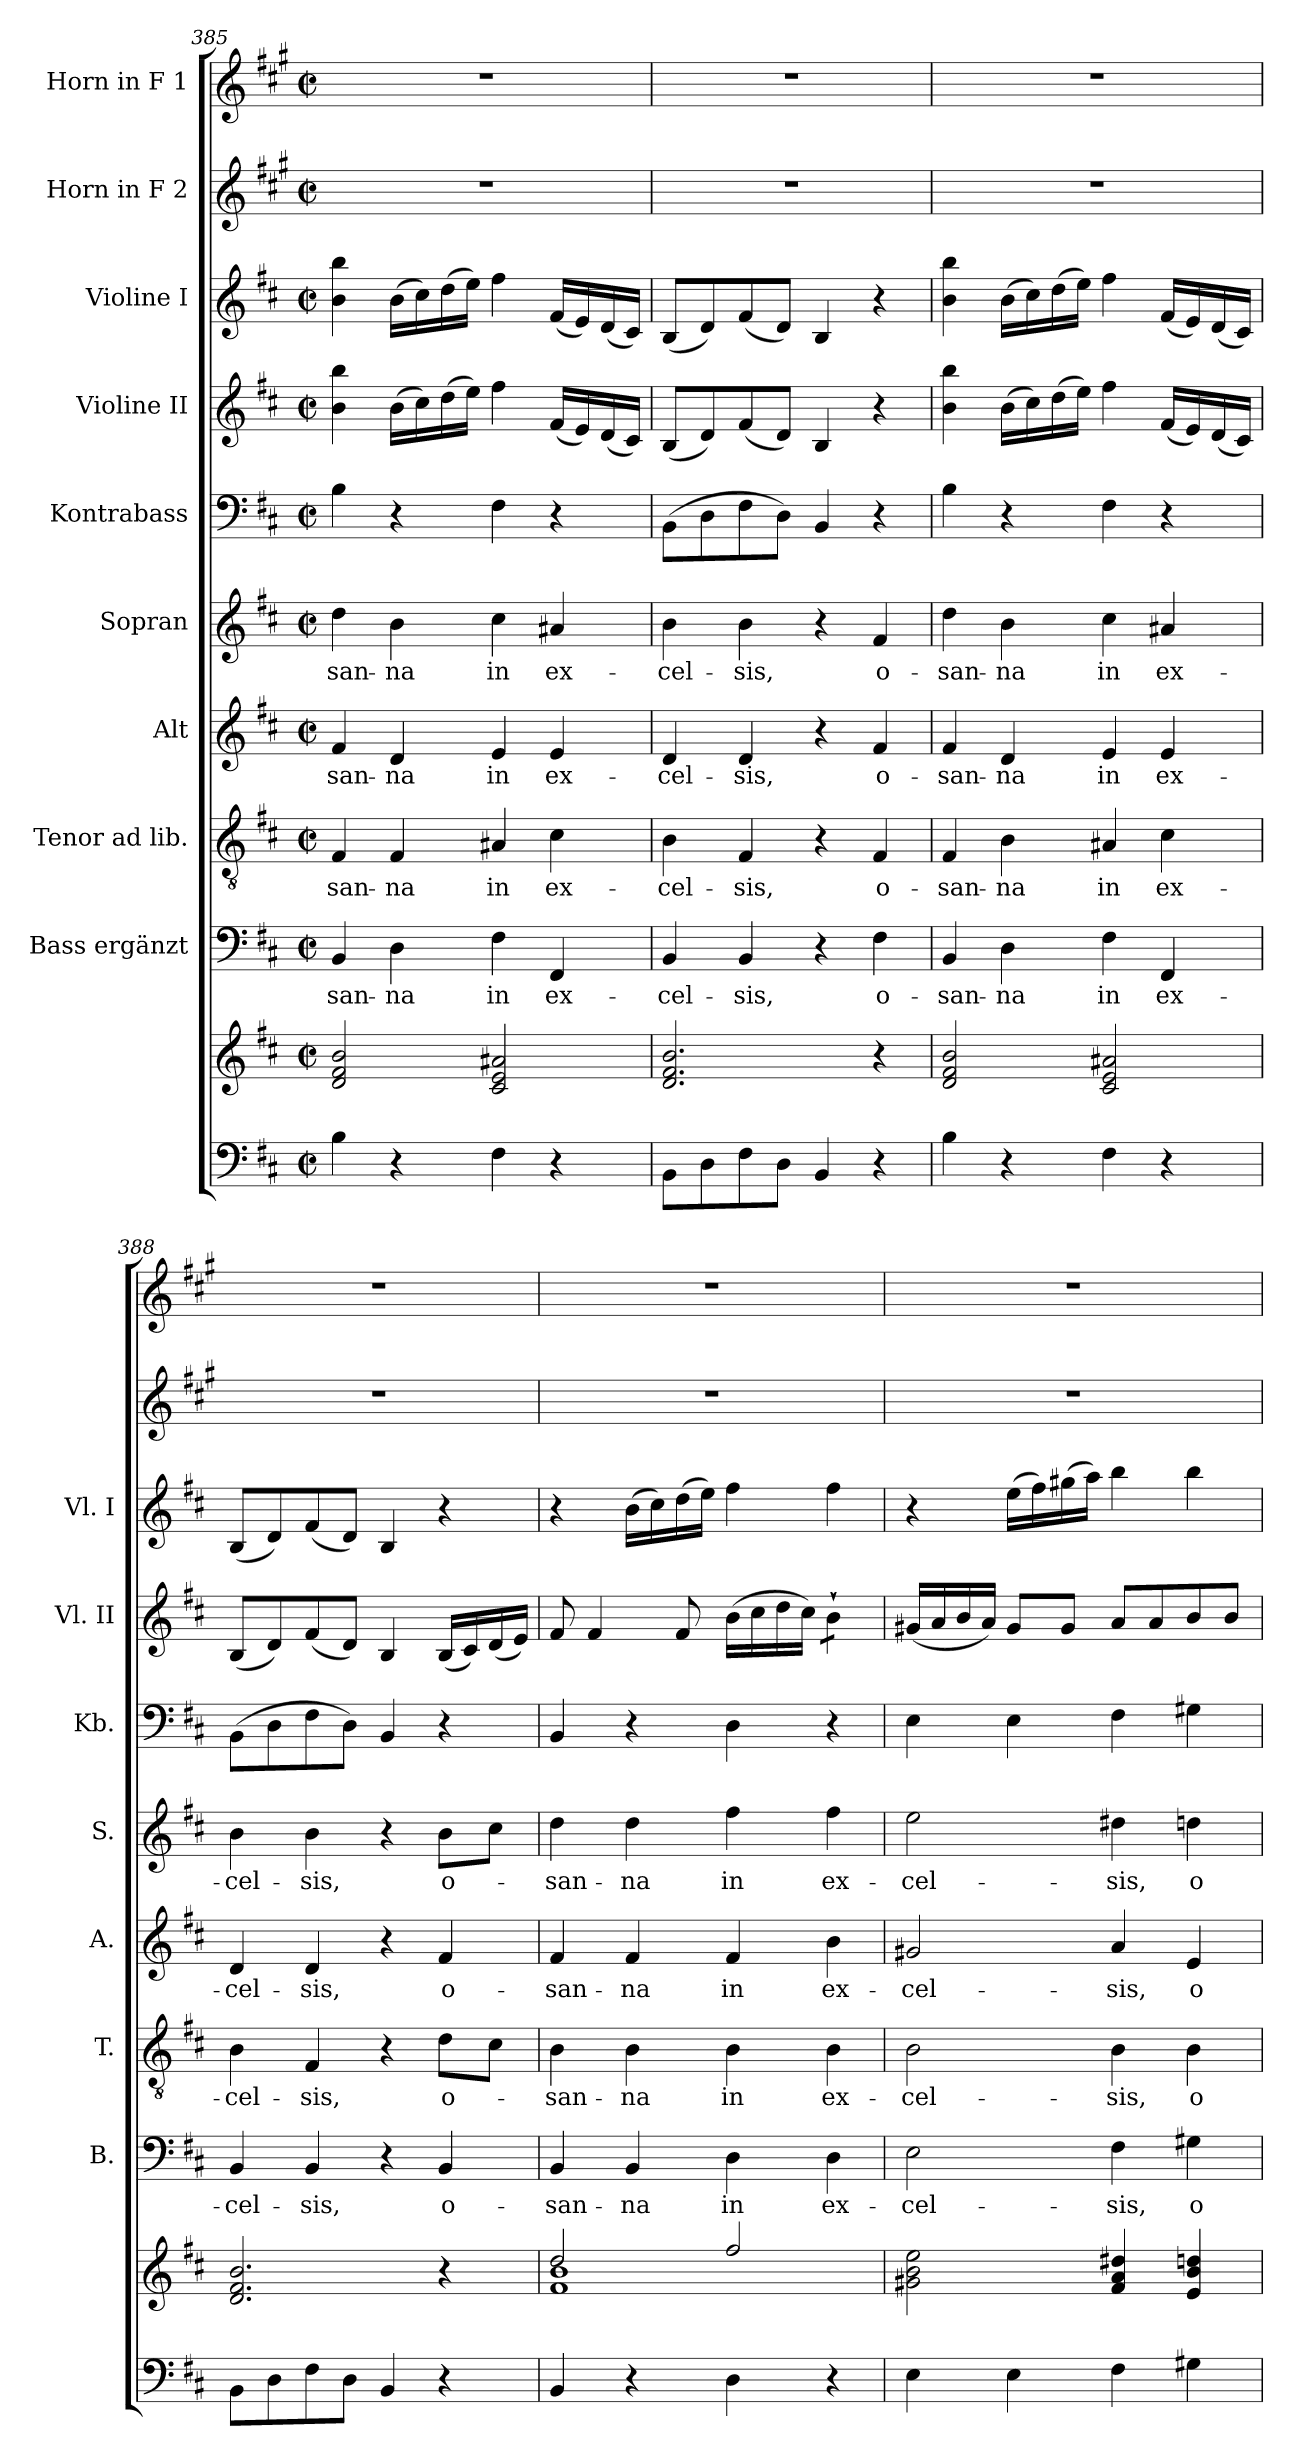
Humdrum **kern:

**kern	**kern	**kern	**text	**kern	**text	**kern	**text	**kern	**text	**kern	**kern	**kern	**kern	**kern
*part10	*part10	*part9	*part9	*part8	*part8	*part7	*part7	*part6	*part6	*part5	*part4	*part3	*part2	*part1
*staff11	*staff10	*staff9	*staff9	*staff8	*staff8	*staff7	*staff7	*staff6	*staff6	*staff5	*staff4	*staff3	*staff2	*staff1
*	*	*I"Bass ergänzt	*	*I"Tenor ad lib.	*	*I"Alt	*	*I"Sopran	*	*I"Kontrabass	*I"Violine II	*I"Violine I	*I"Horn in F 2	*I"Horn in F 1
*	*	*I'B.	*	*I'T.	*	*I'A.	*	*I'S.	*	*I'Kb.	*I'Vl. II	*I'Vl. I	*	*
*clefF4	*clefG2	*clefF4	*	*clefGv2	*	*clefG2	*	*clefG2	*	*clefF4	*clefG2	*clefG2	*clefG2	*clefG2
*	*	*	*	*	*	*	*	*	*	*ITrd7c12	*	*	*ITrd4c7	*ITrd4c7
*k[f#c#]	*k[f#c#]	*k[f#c#]	*	*k[f#c#]	*	*k[f#c#]	*	*k[f#c#]	*	*k[f#c#]	*k[f#c#]	*k[f#c#]	*k[f#c#]	*k[f#c#]
*D:	*D:	*D:	*	*D:	*	*D:	*	*D:	*	*D:	*D:	*D:	*D:	*D:
*M2/2	*M2/2	*M2/2	*	*M2/2	*	*M2/2	*	*M2/2	*	*M2/2	*M2/2	*M2/2	*M2/2	*M2/2
*met(c|)	*met(c|)	*met(c|)	*	*met(c|)	*	*met(c|)	*	*met(c|)	*	*met(c|)	*met(c|)	*met(c|)	*met(c|)	*met(c|)
=385	=385	=385	=385	=385	=385	=385	=385	=385	=385	=385	=385	=385	=385	=385
!	!	!	!LO:LY:b	!	!LO:LY:b	!	!LO:LY:b	!	!LO:LY:b	!	!	!	!	!
4B\	2d/ 2f#/ 2b/	4BB/	-san-	4F#/	-san-	4f#/	-san-	4dd\	-san-	4BB\	4b\ 4bb\	4b\ 4bb\	1r	1r
!	!	!	!LO:LY:b	!	!LO:LY:b	!	!LO:LY:b	!	!LO:LY:b	!	!	!	!	!
4r	.	4D\	-na	4F#/	-na	4d/	-na	4b\	-na	4r	(>16b\LL	(>16b\LL	.	.
.	.	.	.	.	.	.	.	.	.	.	16cc#\)	16cc#\)	.	.
.	.	.	.	.	.	.	.	.	.	.	(>16dd\	(>16dd\	.	.
.	.	.	.	.	.	.	.	.	.	.	16ee\JJ)	16ee\JJ)	.	.
!	!	!	!LO:LY:b	!	!LO:LY:b	!	!LO:LY:b	!	!LO:LY:b	!	!	!	!	!
4F#\	2c#/ 2e/ 2a#X/	4F#\	in	4A#X/	in	4e/	in	4cc#\	in	4FF#\	4ff#\	4ff#\	.	.
!	!	!	!LO:LY:b	!	!LO:LY:b	!	!LO:LY:b	!	!LO:LY:b	!	!	!	!	!
4r	.	4FF#/	ex-	4c#\	ex-	4e/	ex-	4a#X/	ex-	4r	(<16f#/LL	(<16f#/LL	.	.
.	.	.	.	.	.	.	.	.	.	.	16e/)	16e/)	.	.
.	.	.	.	.	.	.	.	.	.	.	(<16d/	(<16d/	.	.
.	.	.	.	.	.	.	.	.	.	.	16c#/JJ)	16c#/JJ)	.	.
=386	=386	=386	=386	=386	=386	=386	=386	=386	=386	=386	=386	=386	=386	=386
!	!	!	!LO:LY:b	!	!LO:LY:b	!	!LO:LY:b	!	!LO:LY:b	!	!	!	!	!
8BB\L	2.d/ 2.f#/ 2.b/	4BB/	-cel-	4B\	-cel-	4d/	-cel-	4b\	-cel-	(>8BBB\L	(<8B/L	(<8B/L	1r	1r
8D\	.	.	.	.	.	.	.	.	.	8DD\	8d/)	8d/)	.	.
!	!	!	!LO:LY:b	!	!LO:LY:b	!	!LO:LY:b	!	!LO:LY:b	!	!	!	!	!
8F#\	.	4BB/	-sis,	4F#/	-sis,	4d/	-sis,	4b\	-sis,	8FF#\	(<8f#/	(<8f#/	.	.
8D\J	.	.	.	.	.	.	.	.	.	8DD\J)	8d/J)	8d/J)	.	.
4BB/	.	4r	.	4r	.	4r	.	4r	.	4BBB/	4B/	4B/	.	.
!	!	!	!LO:LY:b	!	!LO:LY:b	!	!LO:LY:b	!	!LO:LY:b	!	!	!	!	!
4r	4r	4F#\	o-	4F#/	o-	4f#/	o-	4f#/	o-	4r	4r	4r	.	.
=387	=387	=387	=387	=387	=387	=387	=387	=387	=387	=387	=387	=387	=387	=387
!	!	!	!LO:LY:b	!	!LO:LY:b	!	!LO:LY:b	!	!LO:LY:b	!	!	!	!	!
4B\	2d/ 2f#/ 2b/	4BB/	-san-	4F#/	-san-	4f#/	-san-	4dd\	-san-	4BB\	4b\ 4bb\	4b\ 4bb\	1r	1r
!	!	!	!LO:LY:b	!	!LO:LY:b	!	!LO:LY:b	!	!LO:LY:b	!	!	!	!	!
4r	.	4D\	-na	4B\	-na	4d/	-na	4b\	-na	4r	(>16b\LL	(>16b\LL	.	.
.	.	.	.	.	.	.	.	.	.	.	16cc#\)	16cc#\)	.	.
.	.	.	.	.	.	.	.	.	.	.	(>16dd\	(>16dd\	.	.
.	.	.	.	.	.	.	.	.	.	.	16ee\JJ)	16ee\JJ)	.	.
!	!	!	!LO:LY:b	!	!LO:LY:b	!	!LO:LY:b	!	!LO:LY:b	!	!	!	!	!
4F#\	2c#/ 2e/ 2a#X/	4F#\	in	4A#X/	in	4e/	in	4cc#\	in	4FF#\	4ff#\	4ff#\	.	.
!	!	!	!LO:LY:b	!	!LO:LY:b	!	!LO:LY:b	!	!LO:LY:b	!	!	!	!	!
4r	.	4FF#/	ex-	4c#\	ex-	4e/	ex-	4a#X/	ex-	4r	(<16f#/LL	(<16f#/LL	.	.
.	.	.	.	.	.	.	.	.	.	.	16e/)	16e/)	.	.
.	.	.	.	.	.	.	.	.	.	.	(<16d/	(<16d/	.	.
.	.	.	.	.	.	.	.	.	.	.	16c#/JJ)	16c#/JJ)	.	.
!!LO:PB:g=z
=388	=388	=388	=388	=388	=388	=388	=388	=388	=388	=388	=388	=388	=388	=388
!	!	!	!LO:LY:b	!	!LO:LY:b	!	!LO:LY:b	!	!LO:LY:b	!	!	!	!	!
8BB\L	2.d/ 2.f#/ 2.b/	4BB/	-cel-	4B\	-cel-	4d/	-cel-	4b\	-cel-	(>8BBB\L	(<8B/L	(<8B/L	1r	1r
8D\	.	.	.	.	.	.	.	.	.	8DD\	8d/)	8d/)	.	.
!	!	!	!LO:LY:b	!	!LO:LY:b	!	!LO:LY:b	!	!LO:LY:b	!	!	!	!	!
8F#\	.	4BB/	-sis,	4F#/	-sis,	4d/	-sis,	4b\	-sis,	8FF#\	(<8f#/	(<8f#/	.	.
8D\J	.	.	.	.	.	.	.	.	.	8DD\J)	8d/J)	8d/J)	.	.
4BB/	.	4r	.	4r	.	4r	.	4r	.	4BBB/	4B/	4B/	.	.
!	!	!	!LO:LY:b	!	!LO:LY:b	!	!LO:LY:b	!	!LO:LY:b	!	!	!	!	!
4r	4r	4BB/	o-	8d\L	o-	4f#/	o-	8b\L	o-	4r	(<16B/LL	4r	.	.
.	.	.	.	.	.	.	.	.	.	.	16c#/)	.	.	.
.	.	.	.	8c#\J	.	.	.	8cc#\J	.	.	(<16d/	.	.	.
.	.	.	.	.	.	.	.	.	.	.	16e/JJ)	.	.	.
=389	=389	=389	=389	=389	=389	=389	=389	=389	=389	=389	=389	=389	=389	=389
*	*^	*	*	*	*	*	*	*	*	*	*	*	*	*
!	!	!	!	!LO:LY:b	!	!LO:LY:b	!	!LO:LY:b	!	!LO:LY:b	!	!	!	!	!
4BB/	2dd/	1f# 1b	4BB/	-san-	4B\	-san-	4f#/	-san-	4dd\	-san-	4BBB/	8f#/	4r	1r	1r
.	.	.	.	.	.	.	.	.	.	.	.	4f#/	.	.	.
!	!	!	!	!LO:LY:b	!	!LO:LY:b	!	!LO:LY:b	!	!LO:LY:b	!	!	!	!	!
4r	.	.	4BB/	-na	4B\	-na	4f#/	-na	4dd\	-na	4r	.	(>16b\LL	.	.
.	.	.	.	.	.	.	.	.	.	.	.	.	16cc#\)	.	.
.	.	.	.	.	.	.	.	.	.	.	.	8f#/	(>16dd\	.	.
.	.	.	.	.	.	.	.	.	.	.	.	.	16ee\JJ)	.	.
!	!	!	!	!LO:LY:b	!	!LO:LY:b	!	!LO:LY:b	!	!LO:LY:b	!	!	!	!	!
4D\	2ff#/	.	4D\	in	4B\	in	4f#/	in	4ff#\	in	4DD\	(>16b\LL	4ff#\	.	.
.	.	.	.	.	.	.	.	.	.	.	.	16cc#\	.	.	.
.	.	.	.	.	.	.	.	.	.	.	.	16dd\	.	.	.
.	.	.	.	.	.	.	.	.	.	.	.	16cc#\JJ)	.	.	.
!	!	!	!	!LO:LY:b	!	!LO:LY:b	!	!LO:LY:b	!	!LO:LY:b	!	!	!	!	!
*	*	*	*	*	*	*	*	*	*	*	*	*tremolo	*	*	*
4r	.	.	4D\	ex-	4B\	ex-	4b\	ex-	4ff#\	ex-	4r	8b`>`>\L	4ff#\	.	.
.	.	.	.	.	.	.	.	.	.	.	.	8b`>`>\J	.	.	.
*	*	*	*	*	*	*	*	*	*	*	*	*Xtremolo	*	*	*
*	*v	*v	*	*	*	*	*	*	*	*	*	*	*	*	*
=390	=390	=390	=390	=390	=390	=390	=390	=390	=390	=390	=390	=390	=390	=390
!	!	!	!LO:LY:b	!	!LO:LY:b	!	!LO:LY:b	!	!LO:LY:b	!	!	!	!	!
4E\	2g#X\ 2b\ 2ee\	2E\	-cel-	2B\	-cel-	2g#X/	-cel-	2ee\	-cel-	4EE\	(<16g#X/LL	4r	1r	1r
.	.	.	.	.	.	.	.	.	.	.	16a/	.	.	.
.	.	.	.	.	.	.	.	.	.	.	16b/	.	.	.
.	.	.	.	.	.	.	.	.	.	.	16a/JJ)	.	.	.
4E\	.	.	.	.	.	.	.	.	.	4EE\	8g#/L	(>16ee\LL	.	.
.	.	.	.	.	.	.	.	.	.	.	.	16ff#\)	.	.
.	.	.	.	.	.	.	.	.	.	.	8g#/J	(>16gg#X\	.	.
.	.	.	.	.	.	.	.	.	.	.	.	16aa\JJ)	.	.
!	!	!	!LO:LY:b	!	!LO:LY:b	!	!LO:LY:b	!	!LO:LY:b	!	!	!	!	!
4F#\	4f#/ 4a/ 4dd#X/	4F#\	-sis,	4B\	-sis,	4a/	-sis,	4dd#X\	-sis,	4FF#\	8a/L	4bb\	.	.
.	.	.	.	.	.	.	.	.	.	.	8a/	.	.	.
!	!	!	!LO:LY:b	!	!LO:LY:b	!	!LO:LY:b	!	!LO:LY:b	!	!	!	!	!
4G#X\	4e/ 4b/ 4ddn/	4G#X\	o-	4B\	o-	4e/	o-	4ddn\	o-	4GG#X\	8b/	4bb\	.	.
.	.	.	.	.	.	.	.	.	.	.	8b/J	.	.	.
=	=	=	=	=	=	=	=	=	=	=	=	=	=	=
*-	*-	*-	*-	*-	*-	*-	*-	*-	*-	*-	*-	*-	*-	*-
